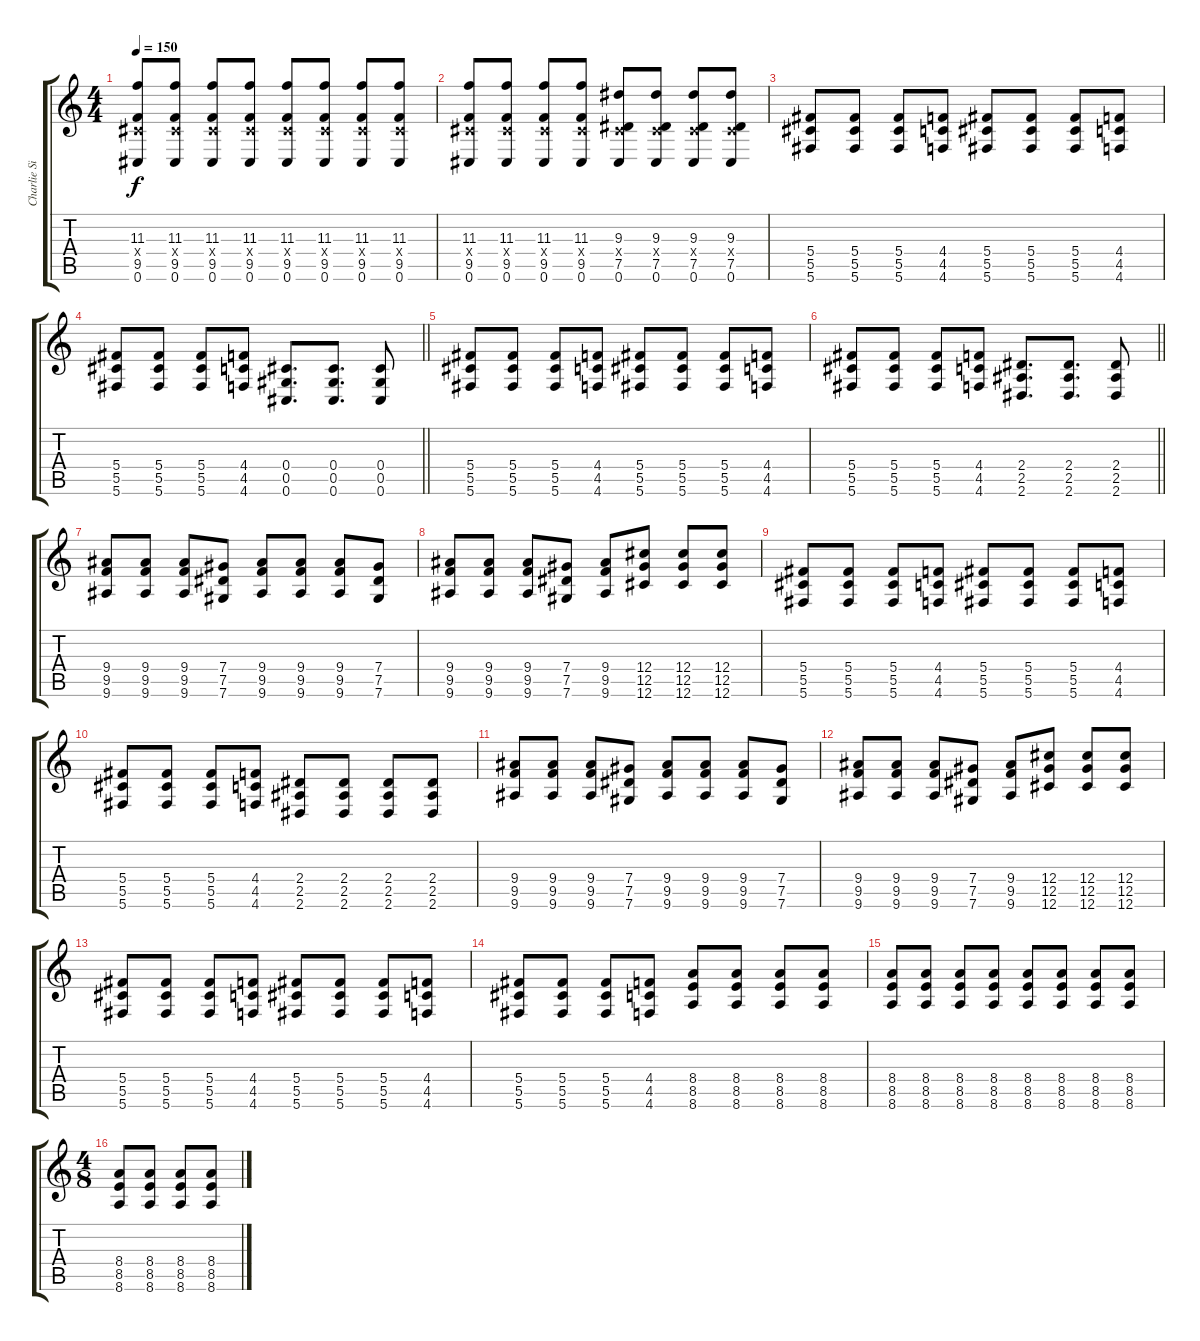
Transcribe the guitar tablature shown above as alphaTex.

\track ("Charlie Simpson" "Charlie Si") {instrument overdrivenguitar}
\staff {score tabs}
\tuning (Eb4 Bb3 Gb3 Db3 Ab2 Db2) {hide}
\ts (4 4)
\tempo 150
\clef g2
\ks c
(11.3 0.4{x} 9.5 0.6).8{dy f} (11.3 0.4{x} 9.5 0.6).8 (11.3 0.4{x} 9.5 0.6).8 (11.3 0.4{x} 9.5 0.6).8 (11.3 0.4{x} 9.5 0.6).8 (11.3 0.4{x} 9.5 0.6).8 (11.3 0.4{x} 9.5 0.6).8 (11.3 0.4{x} 9.5 0.6).8 |
(11.3 0.4{x} 9.5 0.6).8 (11.3 0.4{x} 9.5 0.6).8 (11.3 0.4{x} 9.5 0.6).8 (11.3 0.4{x} 9.5 0.6).8 (9.3 0.4{x} 7.5 0.6).8 (9.3 0.4{x} 7.5 0.6).8 (9.3 0.4{x} 7.5 0.6).8 (9.3 0.4{x} 7.5 0.6).8 |
(5.4 5.5 5.6).8 (5.4 5.5 5.6).8 (5.4 5.5 5.6).8 (4.4 4.5 4.6).8 (5.4 5.5 5.6).8 (5.4 5.5 5.6).8 (5.4 5.5 5.6).8 (4.4 4.5 4.6).8 |
\barLineRight lightlight
(5.4 5.5 5.6).8 (5.4 5.5 5.6).8 (5.4 5.5 5.6).8 (4.4 4.5 4.6).8 (0.4 0.5 0.6).8{d} (0.4 0.5 0.6).8{d} (0.4 0.5 0.6).8 |
(5.4 5.5 5.6).8 (5.4 5.5 5.6).8 (5.4 5.5 5.6).8 (4.4 4.5 4.6).8 (5.4 5.5 5.6).8 (5.4 5.5 5.6).8 (5.4 5.5 5.6).8 (4.4 4.5 4.6).8 |
\barLineRight lightlight
(5.4 5.5 5.6).8 (5.4 5.5 5.6).8 (5.4 5.5 5.6).8 (4.4 4.5 4.6).8 (2.4 2.5 2.6).8{d} (2.4 2.5 2.6).8{d} (2.4 2.5 2.6).8 |
(9.4 9.5 9.6).8 (9.4 9.5 9.6).8 (9.4 9.5 9.6).8 (7.4 7.5 7.6).8 (9.4 9.5 9.6).8 (9.4 9.5 9.6).8 (9.4 9.5 9.6).8 (7.4 7.5 7.6).8 |
(9.4 9.5 9.6).8 (9.4 9.5 9.6).8 (9.4 9.5 9.6).8 (7.4 7.5 7.6).8 (9.4 9.5 9.6).8 (12.4 12.5 12.6).8 (12.4 12.5 12.6).8 (12.4 12.5 12.6).8 |
(5.4 5.5 5.6).8 (5.4 5.5 5.6).8 (5.4 5.5 5.6).8 (4.4 4.5 4.6).8 (5.4 5.5 5.6).8 (5.4 5.5 5.6).8 (5.4 5.5 5.6).8 (4.4 4.5 4.6).8 |
(5.4 5.5 5.6).8 (5.4 5.5 5.6).8 (5.4 5.5 5.6).8 (4.4 4.5 4.6).8 (2.4 2.5 2.6).8 (2.4 2.5 2.6).8 (2.4 2.5 2.6).8 (2.4 2.5 2.6).8 |
(9.4 9.5 9.6).8 (9.4 9.5 9.6).8 (9.4 9.5 9.6).8 (7.4 7.5 7.6).8 (9.4 9.5 9.6).8 (9.4 9.5 9.6).8 (9.4 9.5 9.6).8 (7.4 7.5 7.6).8 |
(9.4 9.5 9.6).8 (9.4 9.5 9.6).8 (9.4 9.5 9.6).8 (7.4 7.5 7.6).8 (9.4 9.5 9.6).8 (12.4 12.5 12.6).8 (12.4 12.5 12.6).8 (12.4 12.5 12.6).8 |
(5.4 5.5 5.6).8 (5.4 5.5 5.6).8 (5.4 5.5 5.6).8 (4.4 4.5 4.6).8 (5.4 5.5 5.6).8 (5.4 5.5 5.6).8 (5.4 5.5 5.6).8 (4.4 4.5 4.6).8 |
(5.4 5.5 5.6).8 (5.4 5.5 5.6).8 (5.4 5.5 5.6).8 (4.4 4.5 4.6).8 (8.4 8.5 8.6).8 (8.4 8.5 8.6).8 (8.4 8.5 8.6).8 (8.4 8.5 8.6).8 |
(8.4 8.5 8.6).8 (8.4 8.5 8.6).8 (8.4 8.5 8.6).8 (8.4 8.5 8.6).8 (8.4 8.5 8.6).8 (8.4 8.5 8.6).8 (8.4 8.5 8.6).8 (8.4 8.5 8.6).8 |
\ts (4 8)
(8.4 8.5 8.6).8 (8.4 8.5 8.6).8 (8.4 8.5 8.6).8 (8.4 8.5 8.6).8
